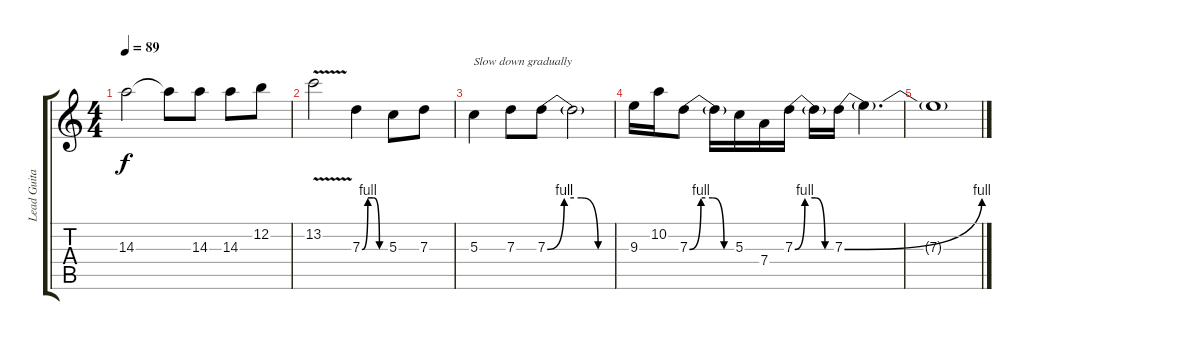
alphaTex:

\track ("Lead Guitar" "Lead Guita") {instrument distortionguitar}
\staff {score tabs}
\tuning (E4 B3 G3 D3 A2 E2) {hide}
\ts (4 4)
\tempo 89
\clef g2
\ks c
14.3.2{dy f} 14.3{t}.8 14.3.8 14.3.8 12.2.8 |
13.2{v}.2 7.3{be (custom 0 0 15 4 30 4 45 0 60 0)}.4 5.3.8 7.3.8 |
5.3.4{txt "Slow down gradually"} 7.3.8 7.3{be (custom 0 0 15 4 30 4 45 0 60 0)}.8 7.3{t}.2 |
9.3.16 10.2.16 7.3{be (custom 0 0 15 4 30 4 45 0 60 0)}.8 7.3{t}.16 5.3.16 7.4.16 7.3{be (custom 0 0 15 4 30 4 45 0 60 0)}.16 7.3{t}.16 7.3{be (bend 0 0 60 4)}.16 7.3{t}.4{d} |
7.3{t}.1
